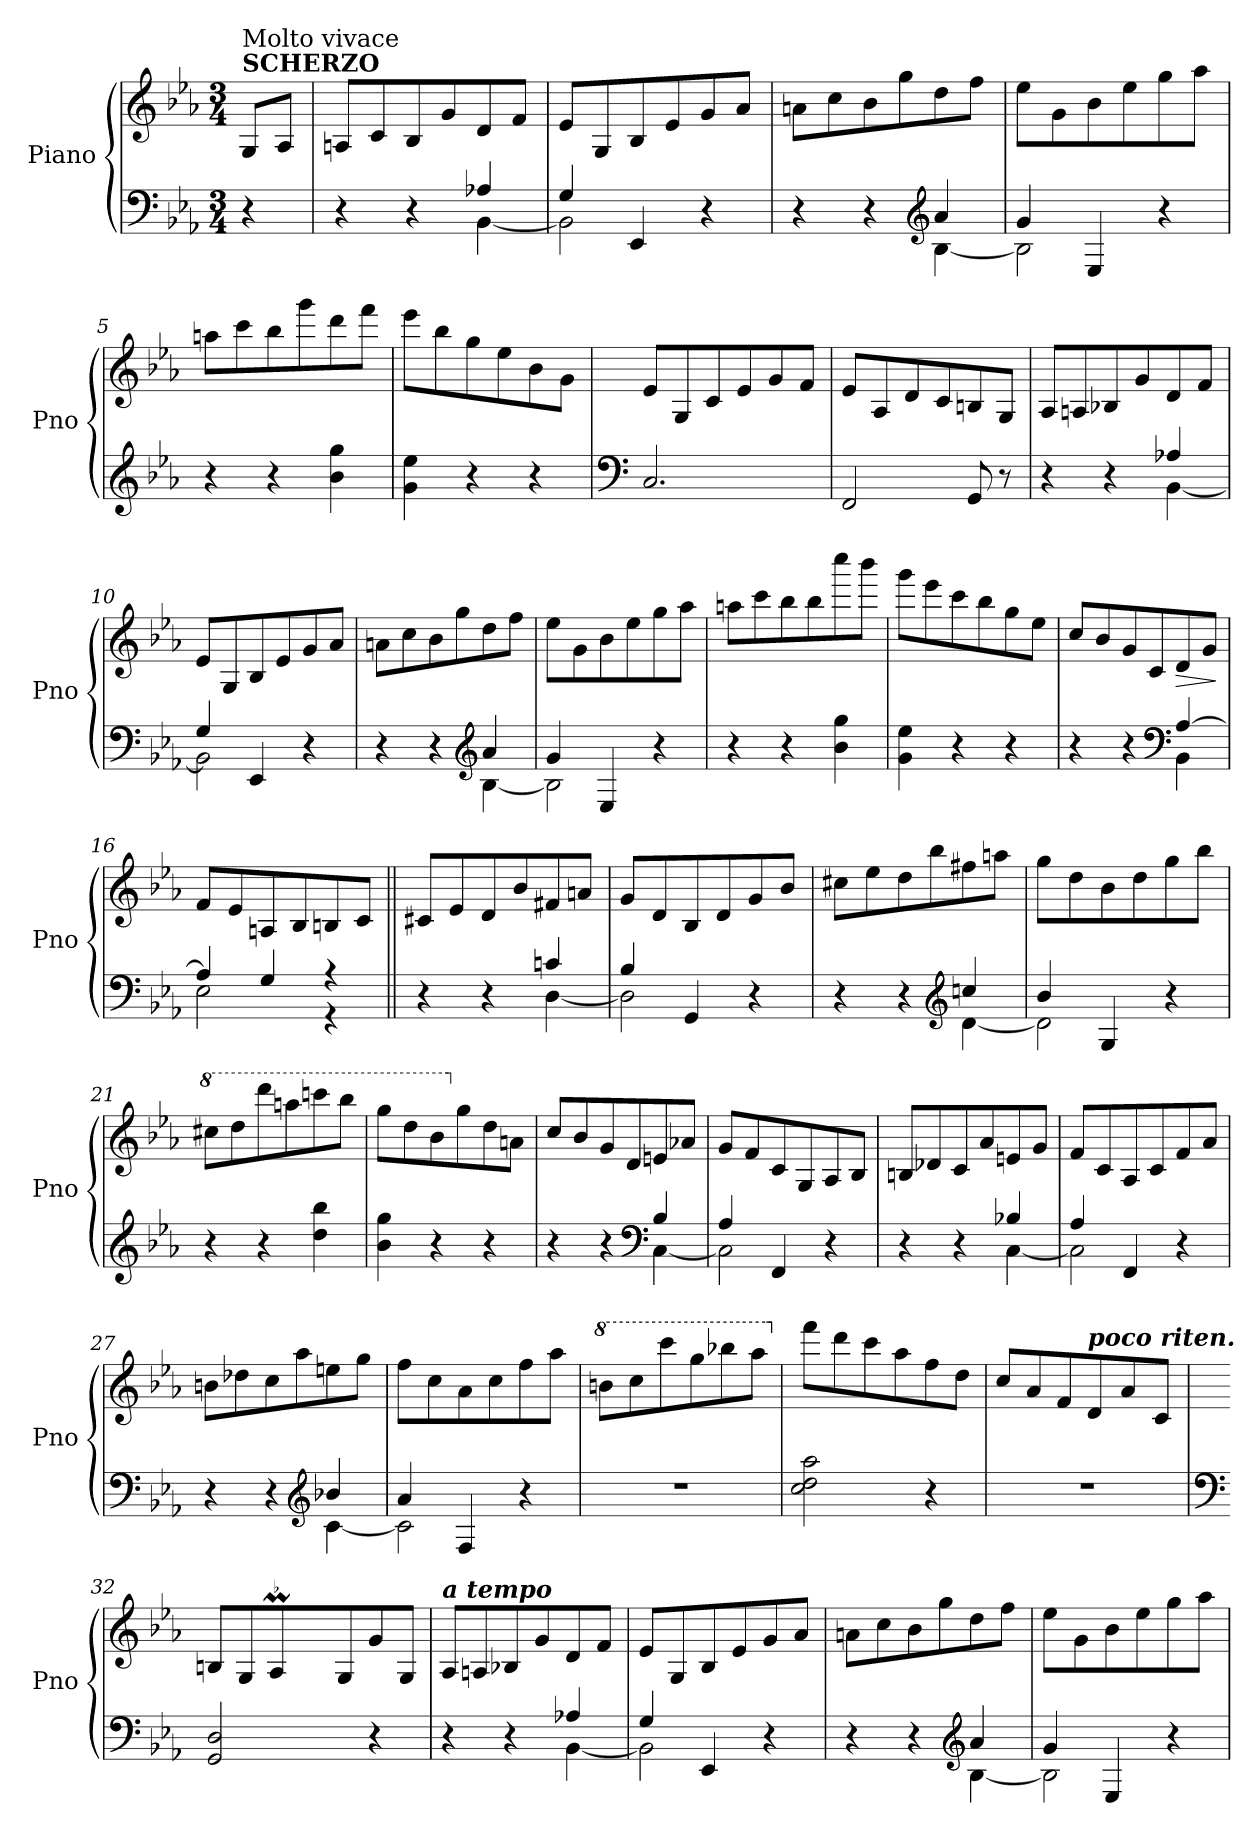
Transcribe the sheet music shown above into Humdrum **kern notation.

**kern	**kern	**dynam
*part1	*part1	*part1
*staff2	*staff1	*staff1/2
*I"Piano	*	*
*I'Pno	*	*
*clefF4	*clefG2	*
*k[b-e-a-]	*k[b-e-a-]	*
*M3/4	*M3/4	*
=	=	=
!	!LO:TX:a:B:t=SCHERZO	!
!	!LO:TX:a:t=Molto vivace	!
!	!	!LO:DY:b
4r	8G/L	other-dynamics
.	8A-/J	.
=1	=1	=1
*^	*	*
4r	2ryy	8An/L	.
.	.	8c/	.
4r	.	8B-/	.
.	.	8g/	.
4A-X/	[4BB-\	8d/	.
.	.	8f/J	.
=2	=2	=2	=2
4G/	2BB-\]	8e-/L	.
.	.	8G/	.
4EE-/	.	8B-/	.
.	.	8e-/	.
4r	4ryy	8g/	.
.	.	8a-/J	.
=3	=3	=3	=3
4r	2ryy	8an\L	.
.	.	8cc\	.
4r	.	8b-\	.
.	.	8gg\	.
*clefG2	*	*	*
4a-/	[4B-\	8dd\	.
.	.	8ff\J	.
=4	=4	=4	=4
4g/	2B-\]	8ee-\L	.
.	.	8g\	.
4E-/	.	8b-\	.
.	.	8ee-\	.
4r	4ryy	8gg\	.
.	.	8aa-\J	.
*v	*v	*	*
=5	=5	=5
4r	8aan\L	.
.	8ccc\	.
4r	8bb-\	.
.	8ggg\	.
4b-\ 4gg\	8ddd\	.
.	8fff\J	.
!!LO:LB:g=z
=6	=6	=6
4g\ 4ee-\	8eee-\L	.
.	8bb-\	.
4r	8gg\	.
.	8ee-\	.
4r	8b-\	.
.	8g\J	.
=7	=7	=7
*clefF4	*	*
2.C/	8e-/L	.
.	8G/	.
.	8c/	.
.	8e-/	.
.	8g/	.
.	8f/J	.
=8	=8	=8
2FF/	8e-/L	.
.	8A-/	.
.	8d/	.
.	8c/	.
8GG/	8Bn/	.
8r	8G/J	.
=9	=9	=9
*^	*	*
4r	2ryy	8A-/L	.
.	.	8An/	.
4r	.	8B-X/	.
.	.	8g/	.
4A-X/	[4BB-\	8d/	.
.	.	8f/J	.
=10	=10	=10	=10
4G/	2BB-\]	8e-/L	.
.	.	8G/	.
4EE-/	.	8B-/	.
.	.	8e-/	.
4r	4ryy	8g/	.
.	.	8a-/J	.
=11	=11	=11	=11
4r	2ryy	8an\L	.
.	.	8cc\	.
4r	.	8b-\	.
.	.	8gg\	.
*clefG2	*	*	*
4a-/	[4B-\	8dd\	.
.	.	8ff\J	.
!!LO:LB:g=z
=12	=12	=12	=12
4g/	2B-\]	8ee-\L	.
.	.	8g\	.
4E-/	.	8b-\	.
.	.	8ee-\	.
4r	4ryy	8gg\	.
.	.	8aa-\J	.
*v	*v	*	*
=13	=13	=13
4r	8aan\L	.
.	8ccc\	.
4r	8bb-\	.
.	8bb-\	.
4b-\ 4gg\	8cccc\	.
.	8bbb-\J	.
=14	=14	=14
4g\ 4ee-\	8ggg\L	.
.	8eee-\	.
4r	8ccc\	.
.	8bb-\	.
4r	8gg\	.
.	8ee-\J	.
=15	=15	=15
*^	*	*
4r	2ryy	8cc/L	.
.	.	8b-/	.
4r	.	8g/	.
.	.	8c/	.
*clefF4	*	*	*
!	!	!	!LO:HP:b
[4A-/	4BB-\	8d/	>
.	.	8g/J	.
*v	*v	*	*
.	.	]
=16	=16	=16
*^	*	*
4A-/]	2E-\	8f/L	.
.	.	8e-/	.
4G/	.	8An/	.
.	.	8B-/	.
4r	4r	8Bn/	.
.	.	8c/J	.
=17||	=17||	=17||	=17||
4r	2ryy	8c#X/L	.
.	.	8e-/	.
4r	.	8d/	.
.	.	8b-/	.
4cn/	[4D\	8f#X/	.
.	.	8an/J	.
!!LO:LB:g=z
=18	=18	=18	=18
4B-/	2D\]	8g/L	.
.	.	8d/	.
4GG/	.	8B-/	.
.	.	8d/	.
4r	4ryy	8g/	.
.	.	8b-/J	.
=19	=19	=19	=19
4r	2ryy	8cc#X\L	.
.	.	8ee-\	.
4r	.	8dd\	.
.	.	8bb-\	.
*clefG2	*	*	*
4ccn/	[4d\	8ff#X\	.
.	.	8aan\J	.
=20	=20	=20	=20
4b-/	2d\]	8gg\L	.
.	.	8dd\	.
4G/	.	8b-\	.
.	.	8dd\	.
4r	4ryy	8gg\	.
.	.	8bb-\J	.
*v	*v	*	*
=21	=21	=21
*	*8va	*
4r	8ccc#X\L	.
.	8ddd\	.
4r	8dddd\	.
.	8aaan\	.
4dd\ 4bb-\	8ccccn\	.
.	8bbb-\J	.
=22	=22	=22
4b-\ 4gg\	8ggg\L	.
.	8ddd\	.
4r	8bb-\	.
*	*X8va	*
.	8gg\	.
4r	8dd\	.
.	8an\J	.
=23	=23	=23
*^	*	*
4r	2ryy	8cc/L	.
.	.	8b-/	.
4r	.	8g/	.
.	.	8d/	.
*clefF4	*	*	*
4B-/	[4C\	8en/	.
.	.	8a-X/J	.
!!LO:LB:g=z
=24	=24	=24	=24
4A-/	2C\]	8g/L	.
.	.	8f/	.
4FF/	.	8c/	.
.	.	8G/	.
4r	4ryy	8A-/	.
.	.	8B-/J	.
=25	=25	=25	=25
4r	2ryy	8Bn/L	.
.	.	8d-X/	.
4r	.	8c/	.
.	.	8a-/	.
4B-X/	[4C\	8en/	.
.	.	8g/J	.
=26	=26	=26	=26
4A-/	2C\]	8f/L	.
.	.	8c/	.
4FF/	.	8A-/	.
.	.	8c/	.
4r	4ryy	8f/	.
.	.	8a-/J	.
=27	=27	=27	=27
4r	2ryy	8bn\L	.
.	.	8dd-X\	.
4r	.	8cc\	.
.	.	8aa-\	.
*clefG2	*	*	*
4b-X/	[4c\	8een\	.
.	.	8gg\J	.
=28	=28	=28	=28
4a-/	2c\]	8ff\L	.
.	.	8cc\	.
4F/	.	8a-\	.
.	.	8cc\	.
4r	4ryy	8ff\	.
.	.	8aa-\J	.
*v	*v	*	*
=29	=29	=29
*	*8va	*
2.r	8bbn\L	.
.	8ccc\	.
.	8cccc\	.
.	8ggg\	.
.	8bbb-X\	.
.	8aaa-\J	.
!!LO:PB:g=z
=30	=30	=30
*	*X8va	*
2cc\ 2dd\ 2aa-\	8fff\L	.
.	8ddd\	.
.	8ccc\	.
.	8aa-\	.
4r	8ff\	.
.	8dd\J	.
=31	=31	=31
2.r	8cc/L	.
.	8a-/	.
.	8f/	.
!	!LO:TX:a:Bi:t=poco riten.	!
.	8d/	.
.	8a-/	.
.	8c/J	.
=32	=32	=32
*clefF4	*	*
*	*^	*
2GG/ 2D/	8Bn/L	4ryy	.
.	8G/	.	.
*	*	*Xtuplet	*
.	8A-M/	24A-yy	.
.	.	24B-Xyy	.
.	.	24A-yy	.
.	8G/	4.ryy	.
4r	8g/	.	.
.	8G/J	.	.
*	*v	*v	*
=33	=33	=33
*^	*	*
!	!	!LO:TX:a:Bi:t=a tempo	!
4r	2ryy	8A-/L	.
.	.	8An/	.
4r	.	8B-X/	.
.	.	8g/	.
4A-X/	[4BB-\	8d/	.
.	.	8f/J	.
=34	=34	=34	=34
4G/	2BB-\]	8e-/L	.
.	.	8G/	.
4EE-/	.	8B-/	.
.	.	8e-/	.
4r	4ryy	8g/	.
.	.	8a-/J	.
=35	=35	=35	=35
4r	2ryy	8an\L	.
.	.	8cc\	.
4r	.	8b-\	.
.	.	8gg\	.
*clefG2	*	*	*
4a-/	[4B-\	8dd\	.
.	.	8ff\J	.
!!LO:LB:g=z
=36	=36	=36	=36
4g/	2B-\]	8ee-\L	.
.	.	8g\	.
4E-/	.	8b-\	.
.	.	8ee-\	.
4r	4ryy	8gg\	.
.	.	8aa-\J	.
*v	*v	*	*
=	=	=
*-	*-	*-
